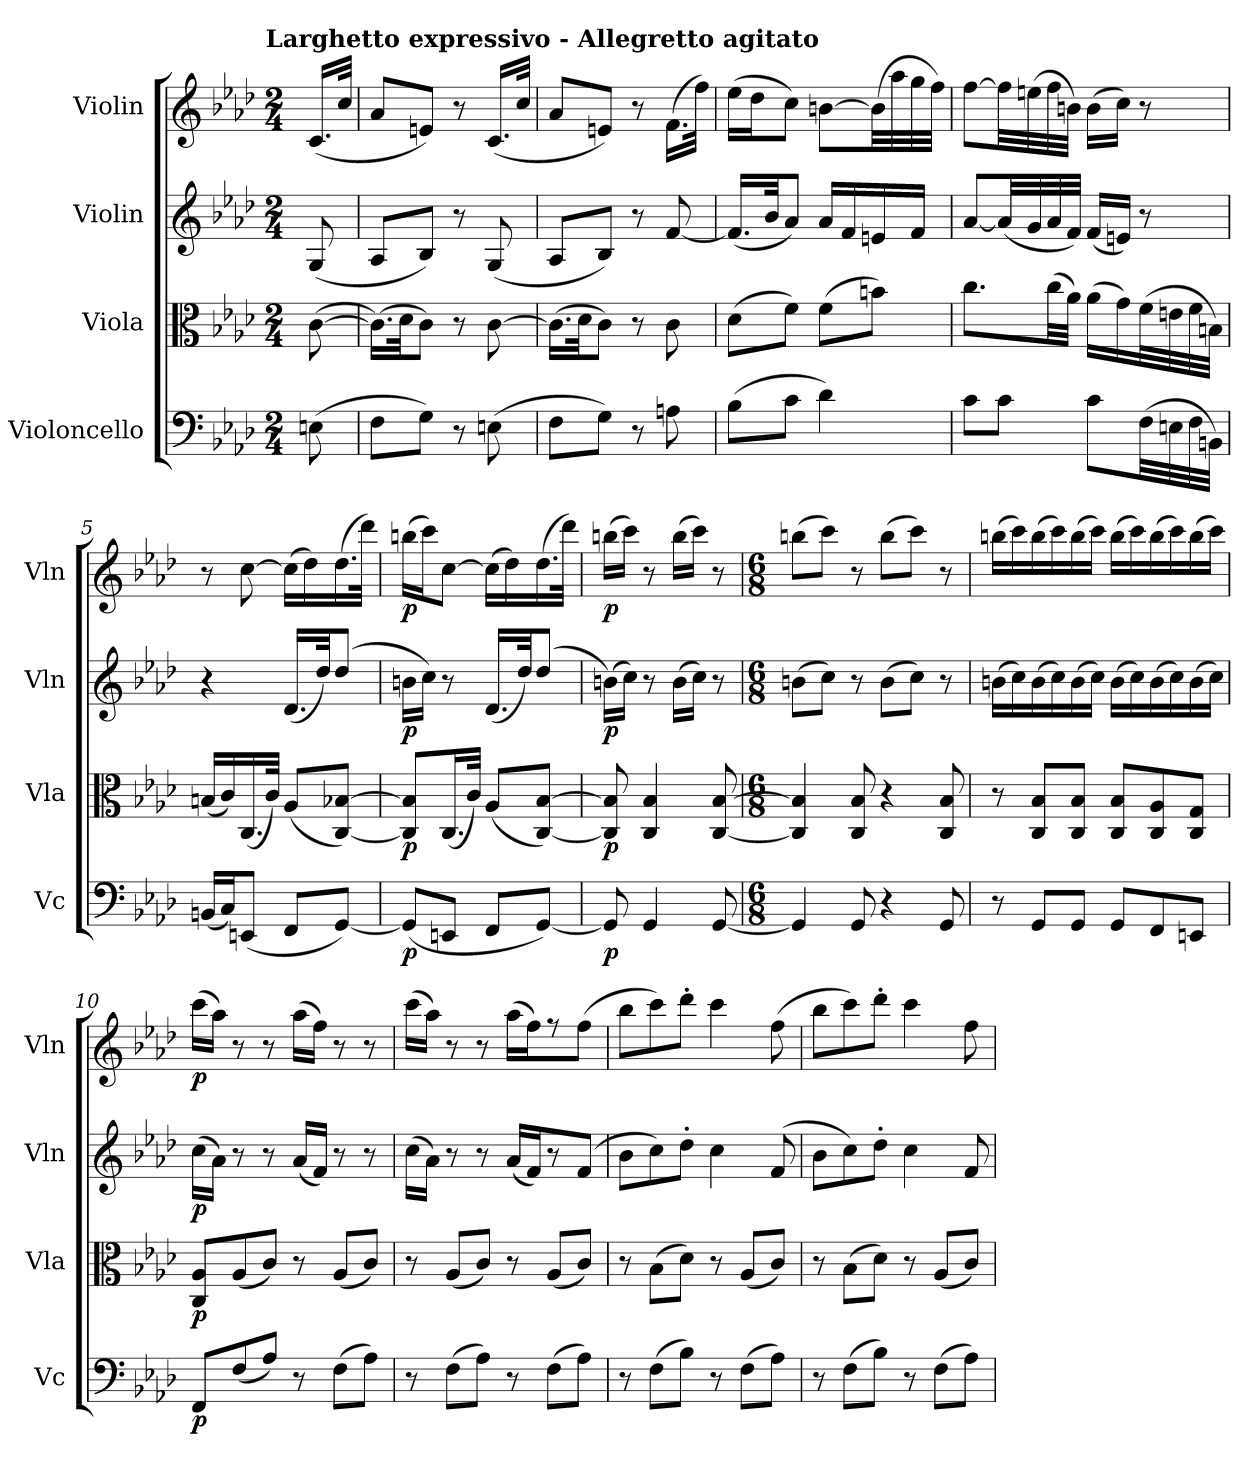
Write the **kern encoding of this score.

**kern	**dynam	**kern	**dynam	**kern	**dynam	**kern	**dynam
*part4	*part4	*part3	*part3	*part2	*part2	*part1	*part1
*staff4	*staff4	*staff3	*staff3	*staff2	*staff2	*staff1	*staff1
*I"Violoncello	*	*I"Viola	*	*I"Violin	*	*I"Violin	*
*I'Vc	*	*I'Vla	*	*I'Vln	*	*I'Vln	*
*clefF4	*	*clefC3	*	*clefG2	*	*clefG2	*
*k[b-e-a-d-]	*	*k[b-e-a-d-]	*	*k[b-e-a-d-]	*	*k[b-e-a-d-]	*
!!LO:TX:omd:t=Larghetto expressivo - Allegretto agitato
*M2/4	*	*M2/4	*	*M2/4	*	*M2/4	*
*MM40	*	*MM40	*	*MM40	*	*MM40	*
=	=	=	=	=	=	=	=
(8En\	.	([8c\	.	(8G/	.	(16.c/LL	.
.	.	.	.	.	.	32cc/JJk	.
=1	=1	=1	=1	=1	=1	=1	=1
8F\L	.	(16.c\LL])	.	8A-/L	.	8a-/L	.
.	.	32d-\JK	.	.	.	.	.
8G\J)	.	8c\J)	.	8B-/J)	.	8en/J)	.
8r	.	8r	.	8r	.	8r	.
(8En\	.	[8c\	.	(8G/	.	(16.c/LL	.
.	.	.	.	.	.	32cc/JJk	.
=2	=2	=2	=2	=2	=2	=2	=2
8F\L	.	(16.c\LL]	.	8A-/L	.	8a-/L	.
.	.	32d-\JK	.	.	.	.	.
8G\J)	.	8c\J)	.	8B-/J)	.	8en/J)	.
8r	.	8r	.	8r	.	8r	.
8An\	.	8c\	.	[8f/	.	(16.f\LL	.
.	.	.	.	.	.	32ff\JJk)	.
=3	=3	=3	=3	=3	=3	=3	=3
(8B-\L	.	(8d-\L	.	(16.f/LL]	.	(16ee-\LL	.
.	.	.	.	.	.	16dd-\J	.
.	.	.	.	32b-/JK	.	.	.
8c\J	.	8f\J)	.	8a-/J)	.	8cc\J)	.
4d-\)	.	(8f\L	.	16a-/LL	.	[8bn\L	.
.	.	.	.	16f/	.	.	.
.	.	8bn\J)	.	16en/	.	(32b\LL]	.
.	.	.	.	.	.	32aa-\	.
.	.	.	.	16f/JJ	.	32gg\	.
.	.	.	.	.	.	32ff\JJJ)	.
=4	=4	=4	=4	=4	=4	=4	=4
8c\L	.	8.cc\L	.	[8a-/L	.	[8ff\L	.
8c\J	.	.	.	(32a-/LL]	.	32ff\LL]	.
.	.	.	.	32g/	.	(32een\	.
.	.	(32cc\LL	.	32a-/	.	32ff\	.
.	.	32a-\JJJ)	.	32f/JJJ)	.	32bn\JJJ)	.
8c\L	.	(16a-\LL	.	(16f/LL	.	(16b\LL	.
.	.	16g\)	.	16en/JJ)	.	16cc\JJ)	.
(32F\LL	.	(32f\L	.	8r	.	8r	.
32En\	.	32en\	.	.	.	.	.
32F\	.	32f\	.	.	.	.	.
32BBn\JJJ)	.	32Bn\JJJ)	.	.	.	.	.
=5	=5	=5	=5	=5	=5	=5	=5
(16BBn/LL	.	(16Bn/LL	.	4r	.	8r	.
16C/J)	.	16c/)	.	.	.	.	.
(8EEn/J	.	(16.C/	.	.	.	[8cc\	.
.	.	32c/JJk)	.	.	.	.	.
8FF/L	.	(8A-/L	.	(16.d-/LL	.	(16cc\LL]	.
.	.	.	.	.	.	16dd-\)	.
.	.	.	.	32dd-/JK)	.	.	.
[8GG/J)	.	[8C/ [8B-X/J)	.	(8dd-/J	.	(16.dd-\	.
.	.	.	.	.	.	32ddd-\JJk)	.
=6	=6	=6	=6	=6	=6	=6	=6
(8GG/L]	p	8C]/ 8B-]/L	p	16bn\LL	p	(16bbn\LL	p
.	.	.	.	16cc\JJ)	.	16ccc\J)	.
8EEn/J	.	(16.C/L	.	8r	.	[8cc\J	.
.	.	32c/JJk)	.	.	.	.	.
8FF/L	.	(8A-/L	.	(16.d-/LL	.	(16cc\LL]	.
.	.	.	.	.	.	16dd-\)	.
.	.	.	.	32dd-/JK)	.	.	.
[8GG/J)	.	[8C/ [8B-/J)	.	(8dd-/J	.	(16.dd-\	.
.	.	.	.	.	.	32ddd-\JJk)	.
=7	=7	=7	=7	=7	=7	=7	=7
8GG/]	p	8C]/ 8B-]/	p	(16bn\LL)	p	(16bbn\LL	p
.	.	.	.	16cc\JJ)	.	16ccc\JJ)	.
4GG/	.	4C/ 4B-/	.	8r	.	8r	.
.	.	.	.	(16b\LL	.	(16bb\LL	.
.	.	.	.	16cc\JJ)	.	16ccc\JJ)	.
[8GG/	.	[8C/ [8B-/	.	8r	.	8r	.
=8	=8	=8	=8	=8	=8	=8	=8
*M6/8	*	*M6/8	*	*M6/8	*	*M6/8	*
*	*	*	*	*	*	*MM128	*
4GG/]	.	4C]/ 4B-]/	.	(8bn\L	.	(8bbn\L	.
.	.	.	.	8cc\J)	.	8ccc\J)	.
8GG/	.	8C/ 8B-/	.	8r	.	8r	.
4r	.	4r	.	(8b\L	.	(8bb\L	.
.	.	.	.	8cc\J)	.	8ccc\J)	.
8GG/	.	8C/ 8B-/	.	8r	.	8r	.
=9	=9	=9	=9	=9	=9	=9	=9
8r	.	8r	.	(16bn\LL	.	(16bbn\LL	.
.	.	.	.	16cc\)	.	16ccc\)	.
8GG/L	.	8C/ 8B-/L	.	(16b\	.	(16bb\	.
.	.	.	.	16cc\)	.	16ccc\)	.
8GG/J	.	8C/ 8B-/J	.	(16b\	.	(16bb\	.
.	.	.	.	16cc\JJ)	.	16ccc\JJ)	.
8GG/L	.	8C/ 8B-/L	.	(16b\LL	.	(16bb\LL	.
.	.	.	.	16cc\)	.	16ccc\)	.
8FF/	.	8C/ 8A-/	.	(16b\	.	(16bb\	.
.	.	.	.	16cc\)	.	16ccc\)	.
8EEn/J	.	8C/ 8G/J	.	(16b\	.	(16bb\	.
.	.	.	.	16cc\JJ)	.	16ccc\JJ)	.
=10	=10	=10	=10	=10	=10	=10	=10
8FF/L	p	8C/ 8A-/L	p	(16cc\LL	p	(16ccc\LL	p
.	.	.	.	16a-\JJ)	.	16aa-\JJ)	.
(8F/	.	(8A-/	.	8r	.	8r	.
8A-/J)	.	8c/J)	.	8r	.	8r	.
8r	.	8r	.	(16a-/LL	.	(16aa-\LL	.
.	.	.	.	16f/JJ)	.	16ff\JJ)	.
(8F\L	.	(8A-/L	.	8r	.	8r	.
8A-\J)	.	8c/J)	.	8r	.	8r	.
=11	=11	=11	=11	=11	=11	=11	=11
8r	.	8r	.	(16cc\LL	.	(16ccc\LL	.
.	.	.	.	16a-\JJ)	.	16aa-\JJ)	.
(8F\L	.	(8A-/L	.	8r	.	8r	.
8A-\J)	.	8c/J)	.	8r	.	8r	.
8r	.	8r	.	(16a-/LL	.	(16aa-\LL	.
.	.	.	.	16f/J)	.	16ff\J)	.
(8F\L	.	(8A-/L	.	8r	.	8r	.
8A-\J)	.	8c/J)	.	(8f/J	.	(8ff\J	.
=12	=12	=12	=12	=12	=12	=12	=12
8r	.	8r	.	8b-\L	.	8bb-\L	.
(8F\L	.	(8B-\L	.	8cc\)	.	8ccc\)	.
8B-\J)	.	8d-\J)	.	8dd-'\J	.	8ddd-'\J	.
8r	.	8r	.	4cc\	.	4ccc\	.
(8F\L	.	(8A-/L	.	.	.	.	.
8A-\J)	.	8c/J)	.	(8f/	.	(8ff\	.
=13	=13	=13	=13	=13	=13	=13	=13
8r	.	8r	.	8b-\L	.	8bb-\L	.
(8F\L	.	(8B-\L	.	8cc\)	.	8ccc\)	.
8B-\J)	.	8d-\J)	.	8dd-'\J	.	8ddd-'\J	.
8r	.	8r	.	4cc\	.	4ccc\	.
(8F\L	.	(8A-/L	.	.	.	.	.
8A-\J)	.	8c/J)	.	8f/	.	8ff\	.
=	=	=	=	=	=	=	=
*-	*-	*-	*-	*-	*-	*-	*-
